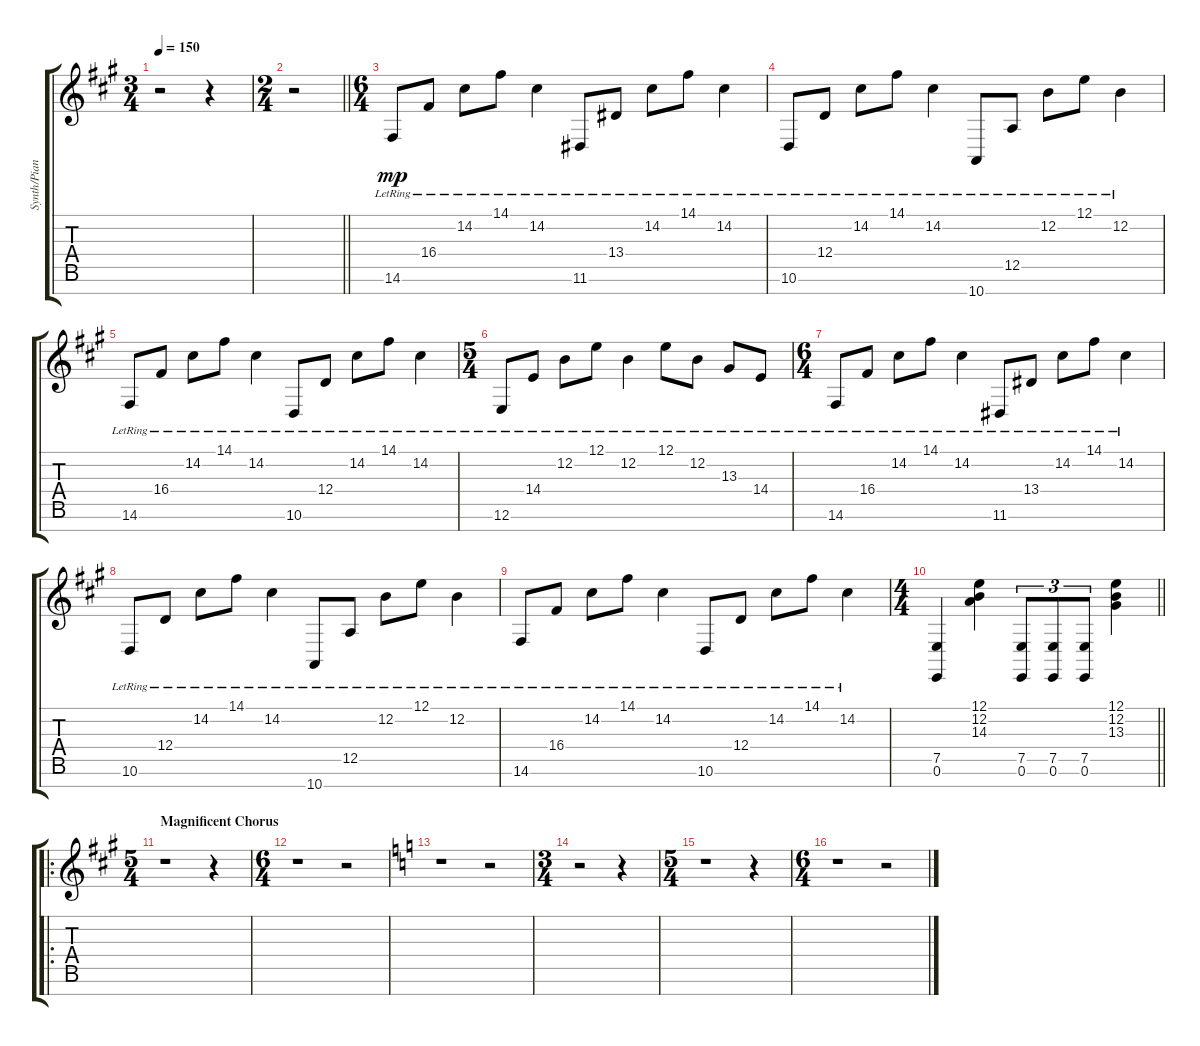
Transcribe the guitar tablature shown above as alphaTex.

\track ("Synth/Piano" "Synth/Pian") {instrument vibraphone}
\staff {score tabs}
\tuning (E4 B3 G3 D3 A2 E2 B1) {hide}
\ts (3 4)
\tempo 150
\clef g2
\ks a
r.2{dy mf} r.4 |
\ts (2 4)
\barLineRight lightlight
r.2 |
\ts (6 4)
14.6{lr}.8{dy mp} 16.4{lr}.8 14.2{lr}.8 14.1{lr}.8 14.2{lr}.4 11.6{lr}.8 13.4{lr}.8 14.2{lr}.8 14.1{lr}.8 14.2{lr}.4 |
10.6{lr}.8 12.4{lr}.8 14.2{lr}.8 14.1{lr}.8 14.2{lr}.4 10.7{lr}.8 12.5{lr}.8 12.2{lr}.8 12.1{lr}.8 12.2{lr}.4 |
14.6{lr}.8 16.4{lr}.8 14.2{lr}.8 14.1{lr}.8 14.2{lr}.4 10.6{lr}.8 12.4{lr}.8 14.2{lr}.8 14.1{lr}.8 14.2{lr}.4 |
\ts (5 4)
12.6{lr}.8 14.4{lr}.8 12.2{lr}.8 12.1{lr}.8 12.2{lr}.4 12.1{lr}.8 12.2{lr}.8 13.3{lr}.8 14.4{lr}.8 |
\ts (6 4)
14.6{lr}.8 16.4{lr}.8 14.2{lr}.8 14.1{lr}.8 14.2{lr}.4 11.6{lr}.8 13.4{lr}.8 14.2{lr}.8 14.1{lr}.8 14.2{lr}.4 |
10.6{lr}.8 12.4{lr}.8 14.2{lr}.8 14.1{lr}.8 14.2{lr}.4 10.7{lr}.8 12.5{lr}.8 12.2{lr}.8 12.1{lr}.8 12.2{lr}.4 |
14.6{lr}.8 16.4{lr}.8 14.2{lr}.8 14.1{lr}.8 14.2{lr}.4 10.6{lr}.8 12.4{lr}.8 14.2{lr}.8 14.1{lr}.8 14.2{lr}.4 |
\ts (4 4)
\barLineRight lightlight
(7.5 0.6).4 (12.1 12.2 14.3).4 (7.5 0.6).8{tu (3 2)} (7.5 0.6).8{tu (3 2)} (7.5 0.6).8{tu (3 2)} (12.1 12.2 13.3).4 |
\ro
\ts (5 4)
\section ("" "Magnificent Chorus")
r.1 r.4 |
\ts (6 4)
r.1 r.2 |
\ks c
r.1 r.2 |
\ts (3 4)
r.2 r.4 |
\ts (5 4)
r.1 r.4 |
\ts (6 4)
r.1 r.2
